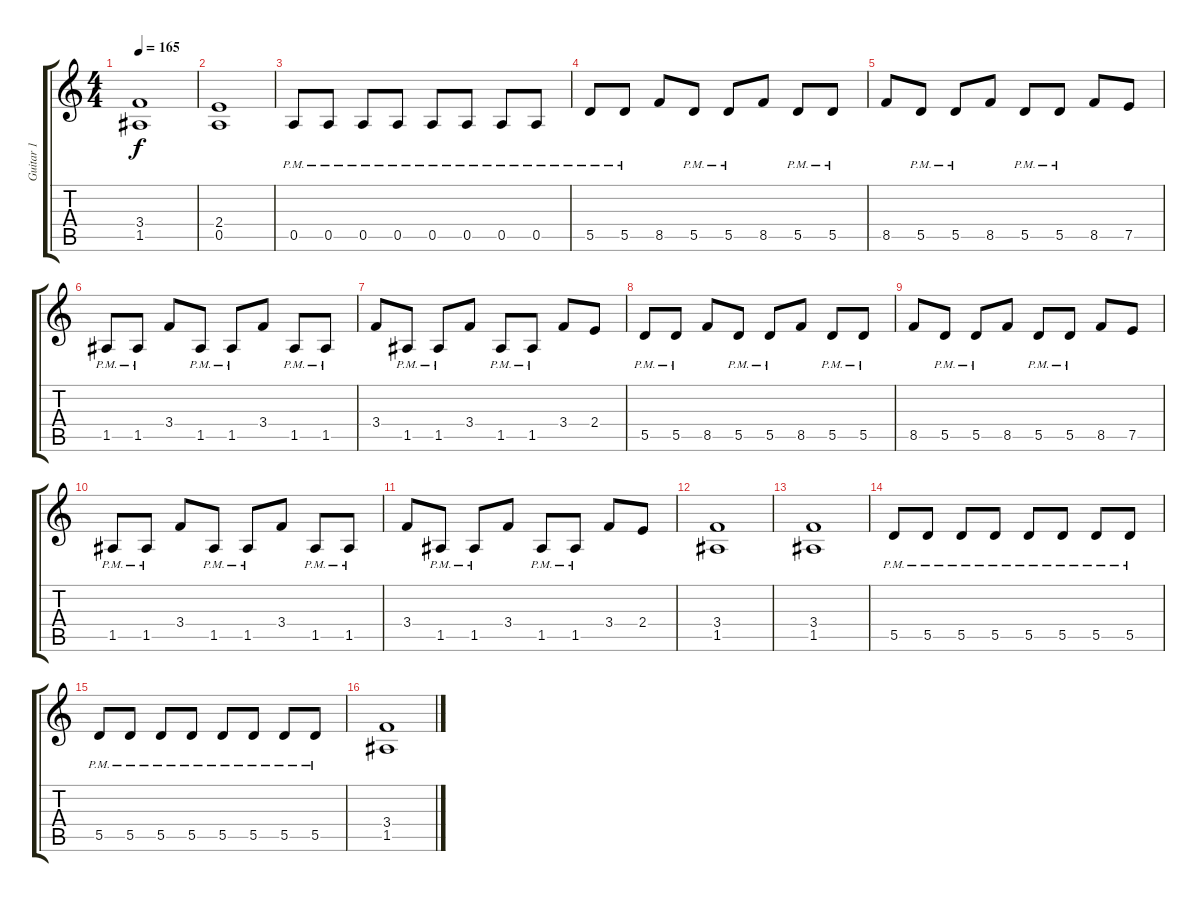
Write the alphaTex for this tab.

\track ("Guitar 1" "Guitar 1") {instrument distortionguitar}
\staff {score tabs}
\tuning (E4 B3 G3 D3 A2 E2) {hide}
\ts (4 4)
\tempo 165
\clef g2
\ks c
(3.4{t} 1.5{t}).1{dy f} |
(2.4 0.5).1 |
0.5{pm}.8 0.5{pm}.8 0.5{pm}.8 0.5{pm}.8 0.5{pm}.8 0.5{pm}.8 0.5{pm}.8 0.5{pm}.8 |
5.5{pm}.8 5.5{pm}.8 8.5.8 5.5{pm}.8 5.5{pm}.8 8.5.8 5.5{pm}.8 5.5{pm}.8 |
8.5.8 5.5{pm}.8 5.5{pm}.8 8.5.8 5.5{pm}.8 5.5{pm}.8 8.5.8 7.5.8 |
1.5{pm}.8 1.5{pm}.8 3.4.8 1.5{pm}.8 1.5{pm}.8 3.4.8 1.5{pm}.8 1.5{pm}.8 |
3.4.8 1.5{pm}.8 1.5{pm}.8 3.4.8 1.5{pm}.8 1.5{pm}.8 3.4.8 2.4.8 |
5.5{pm}.8 5.5{pm}.8 8.5.8 5.5{pm}.8 5.5{pm}.8 8.5.8 5.5{pm}.8 5.5{pm}.8 |
8.5.8 5.5{pm}.8 5.5{pm}.8 8.5.8 5.5{pm}.8 5.5{pm}.8 8.5.8 7.5.8 |
1.5{pm}.8 1.5{pm}.8 3.4.8 1.5{pm}.8 1.5{pm}.8 3.4.8 1.5{pm}.8 1.5{pm}.8 |
3.4.8 1.5{pm}.8 1.5{pm}.8 3.4.8 1.5{pm}.8 1.5{pm}.8 3.4.8 2.4.8 |
(3.4 1.5).1 |
(3.4 1.5).1 |
5.5{pm}.8 5.5{pm}.8 5.5{pm}.8 5.5{pm}.8 5.5{pm}.8 5.5{pm}.8 5.5{pm}.8 5.5{pm}.8 |
5.5{pm}.8 5.5{pm}.8 5.5{pm}.8 5.5{pm}.8 5.5{pm}.8 5.5{pm}.8 5.5{pm}.8 5.5{pm}.8 |
(3.4 1.5).1
